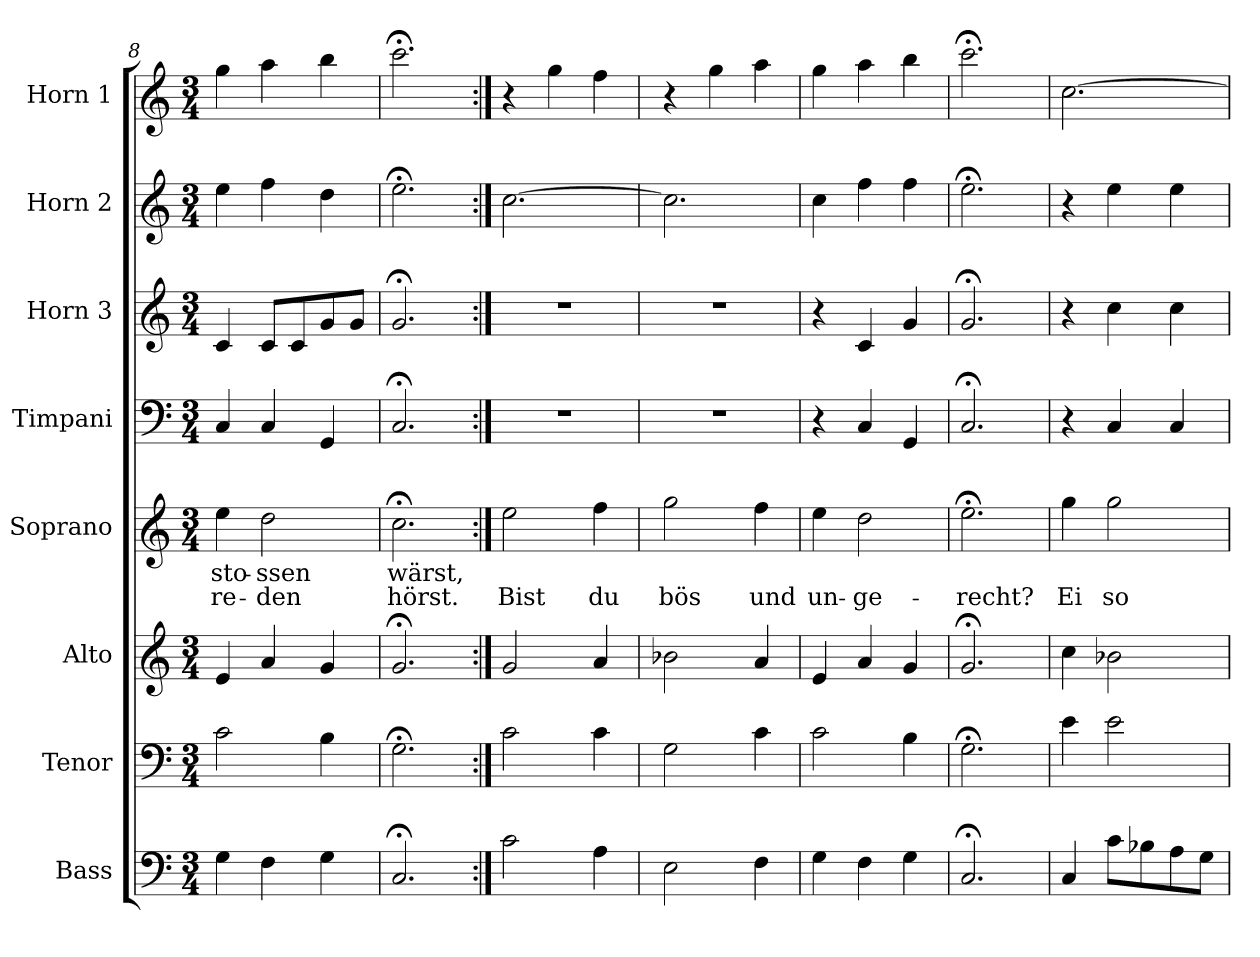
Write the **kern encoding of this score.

**kern	**kern	**kern	**kern	**text	**text	**kern	**kern	**kern	**kern
*part8	*part7	*part6	*part5	*part5	*part5	*part4	*part3	*part2	*part1
*staff8	*staff7	*staff6	*staff5	*staff5	*staff5	*staff4	*staff3	*staff2	*staff1
*I"Bass	*I"Tenor	*I"Alto	*I"Soprano	*	*	*I"Timpani	*I"Horn 3	*I"Horn 2	*I"Horn 1
*I'B.	*I'T.	*I'A.	*I'S.	*	*	*	*	*	*
*clefF4	*clefF4	*clefG2	*clefG2	*	*	*clefF4	*clefG2	*clefG2	*clefG2
*k[]	*k[]	*k[]	*k[]	*	*	*k[]	*k[]	*k[]	*k[]
*	*	*	*	*	*	*	*	*	*C:
*M3/4	*M3/4	*M3/4	*M3/4	*	*	*M3/4	*M3/4	*M3/4	*M3/4
=8	=8	=8	=8	=8	=8	=8	=8	=8	=8
4G\	2c\	4e/	4ee\	-sto-	re-	4C/	4c/	4ee\	4gg\
4F\	.	4a/	2dd\	-ssen	-den	4C/	8c/L	4ff\	4aa\
.	.	.	.	.	.	.	8c/	.	.
4G\	4B\	4g/	.	.	.	4GG/	8g/	4dd\	4bb\
.	.	.	.	.	.	.	8g/J	.	.
=9	=9	=9	=9	=9	=9	=9	=9	=9	=9
2.C;</	2.G;<\	2.g;</	2.cc;<\	wärst,	hörst.	2.C;</	2.g;</	2.ee;<\	2.ccc;<\
!!LO:PB:g=z
=10:|!	=10:|!	=10:|!	=10:|!	=10:|!	=10:|!	=10:|!	=10:|!	=10:|!	=10:|!
2c\	2c\	2g/	2ee\	.	Bist	2.r	2.r	[2.cc\	4r
.	.	.	.	.	.	.	.	.	4gg\
4A\	4c\	4a/	4ff\	.	du	.	.	.	4ff\
=11	=11	=11	=11	=11	=11	=11	=11	=11	=11
2E\	2G\	2b-X\	2gg\	.	bös	2.r	2.r	2.cc\]	4r
.	.	.	.	.	.	.	.	.	4gg\
4F\	4c\	4a/	4ff\	.	und	.	.	.	4aa\
=12	=12	=12	=12	=12	=12	=12	=12	=12	=12
4G\	2c\	4e/	4ee\	.	un-	4r	4r	4cc\	4gg\
4F\	.	4a/	2dd\	.	-ge-	4C/	4c/	4ff\	4aa\
4G\	4B\	4g/	.	.	.	4GG/	4g/	4ff\	4bb\
=13	=13	=13	=13	=13	=13	=13	=13	=13	=13
2.C;</	2.G;<\	2.g;</	2.ee;<\	.	-recht?	2.C;</	2.g;</	2.ee;<\	2.ccc;<\
=14	=14	=14	=14	=14	=14	=14	=14	=14	=14
4C/	4e\	4cc\	4gg\	.	Ei	4r	4r	4r	[2.cc\
8c\L	2e\	2b-X\	2gg\	.	so	4C/	4cc\	4ee\	.
8B-X\	.	.	.	.	.	.	.	.	.
8A\	.	.	.	.	.	4C/	4cc\	4ee\	.
8G\J	.	.	.	.	.	.	.	.	.
=	=	=	=	=	=	=	=	=	=
*-	*-	*-	*-	*-	*-	*-	*-	*-	*-
